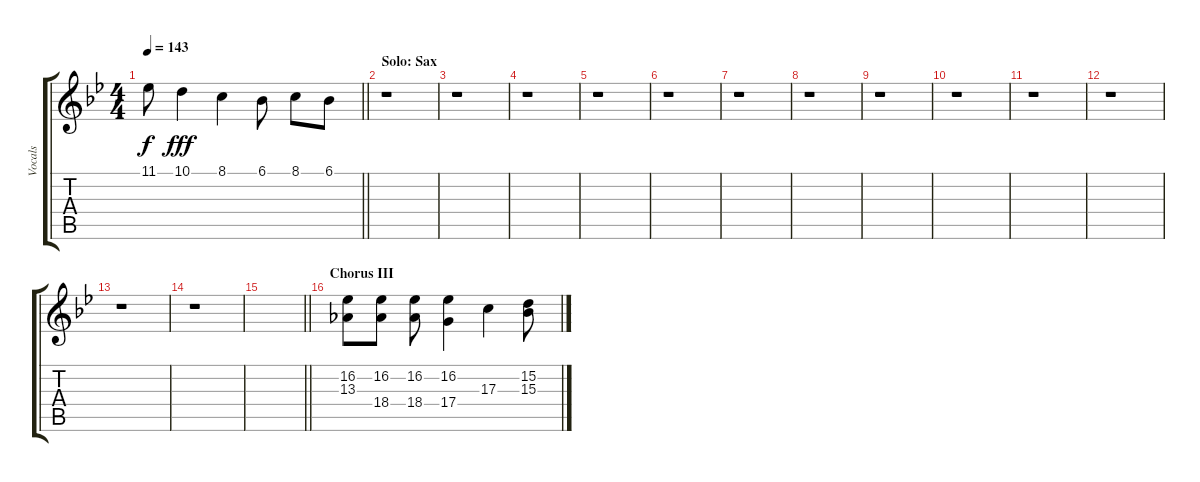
\track ("Vocals" "Vocals") {instrument voiceoohs}
\staff {score tabs}
\tuning (E4 B3 G3 D3 A2 E2) {hide}
\ts (4 4)
\tempo 143
\clef g2
\barLineRight lightlight
\ks bb
11.1{t}.8{dy f} 10.1.4{dy fff} 8.1.4 6.1.8 8.1.8 6.1.8 |
\section ("" "Solo: Sax")
r.1 |
r.1 |
r.1 |
r.1 |
r.1 |
r.1 |
r.1 |
r.1 |
r.1 |
r.1 |
r.1 |
r.1 |
r.1 |
\barLineRight lightlight
|
\section ("" "Chorus III")
(16.2 13.3).8 (16.2 18.4).8 (16.2 18.4).8 (16.2 17.4).4 17.3.4 (15.2 15.3).8
